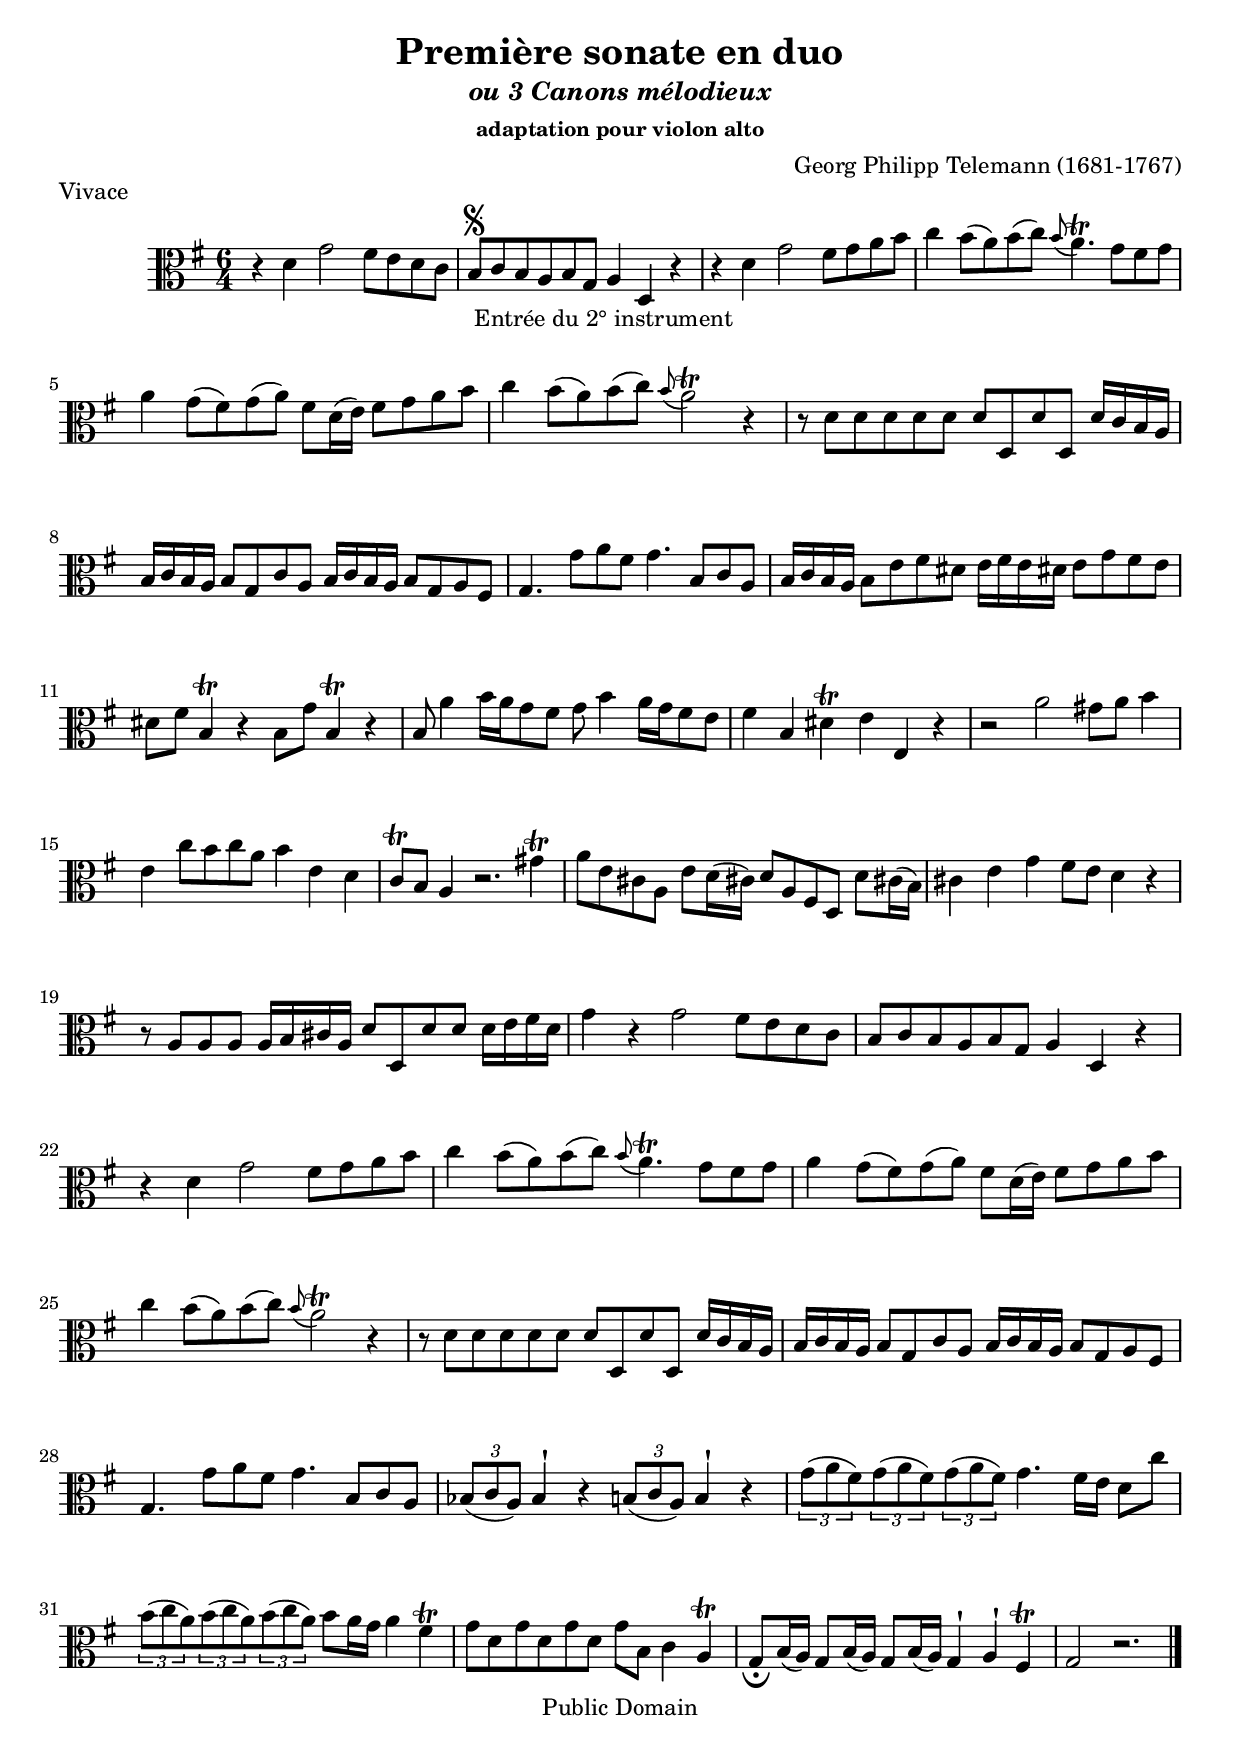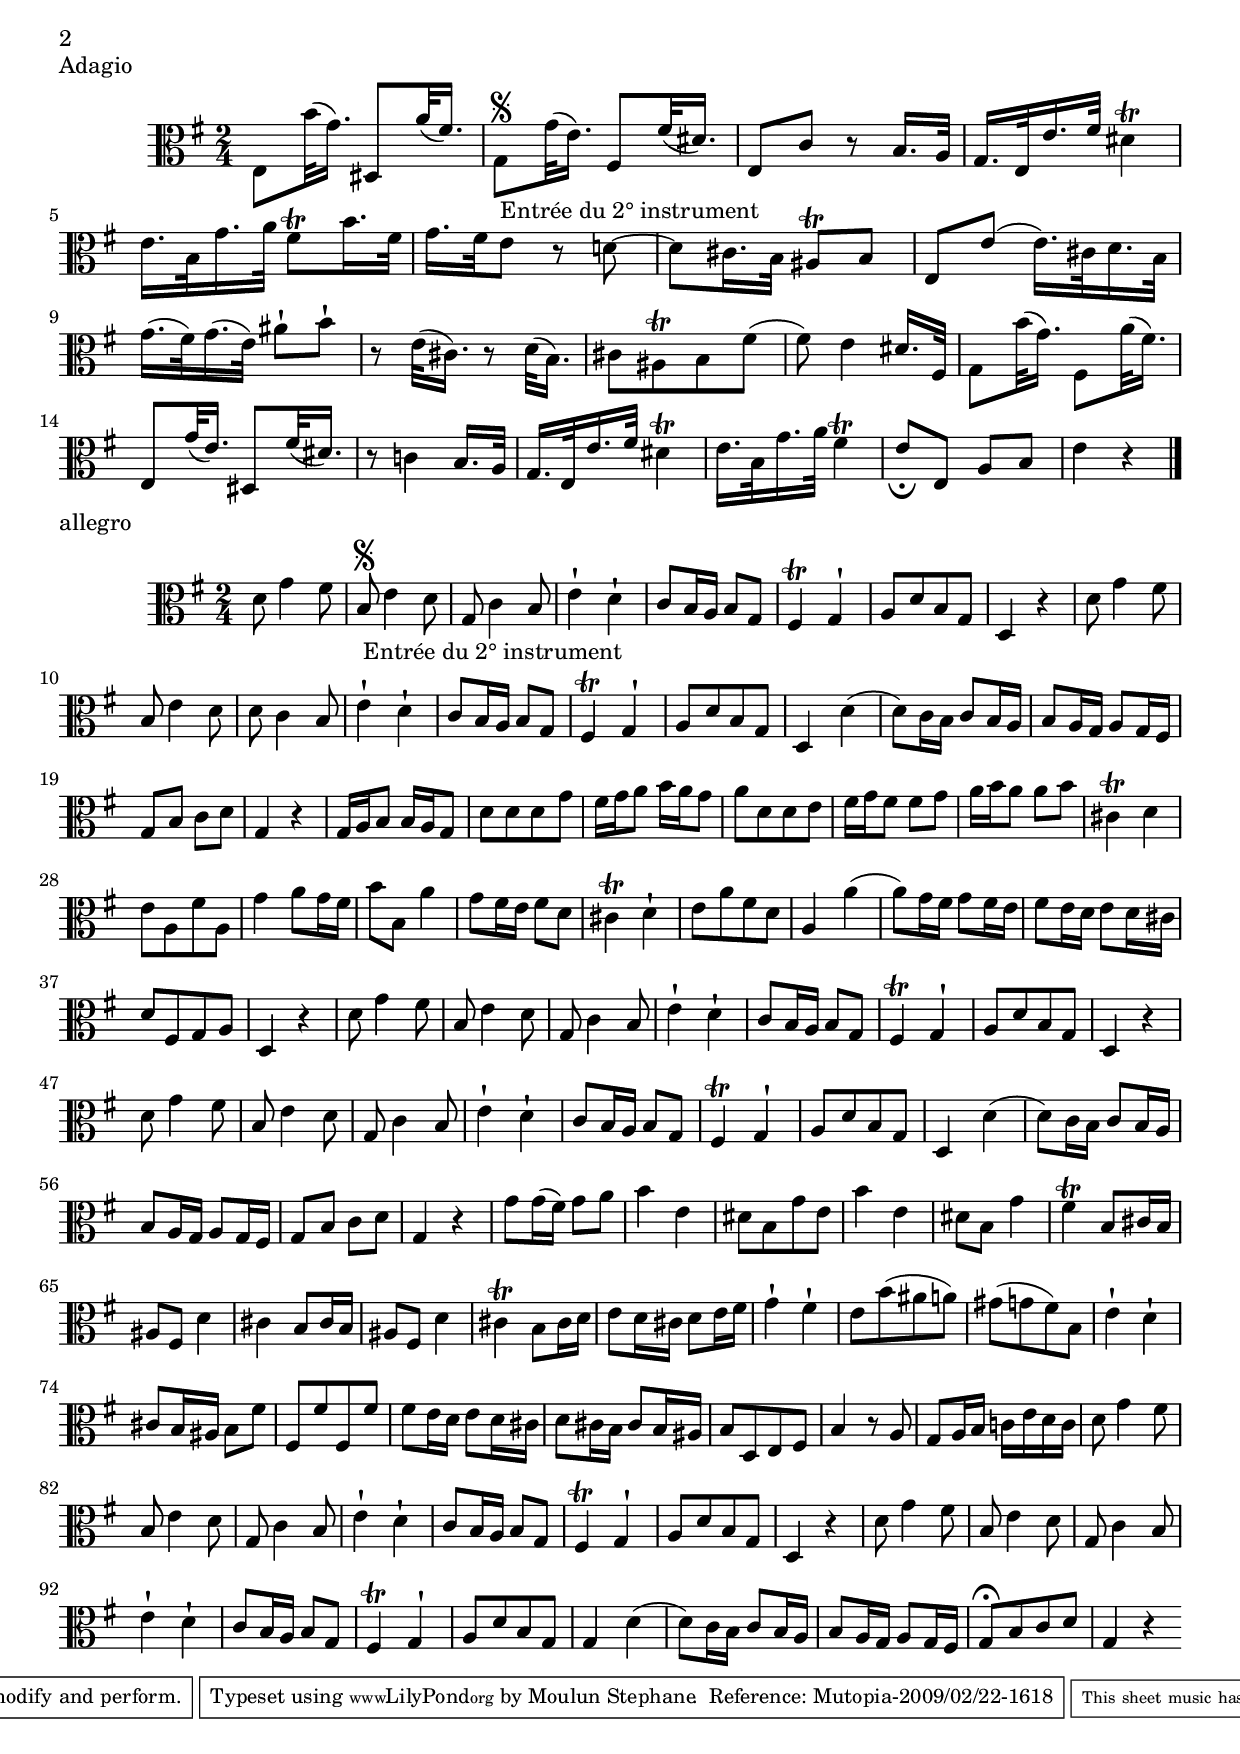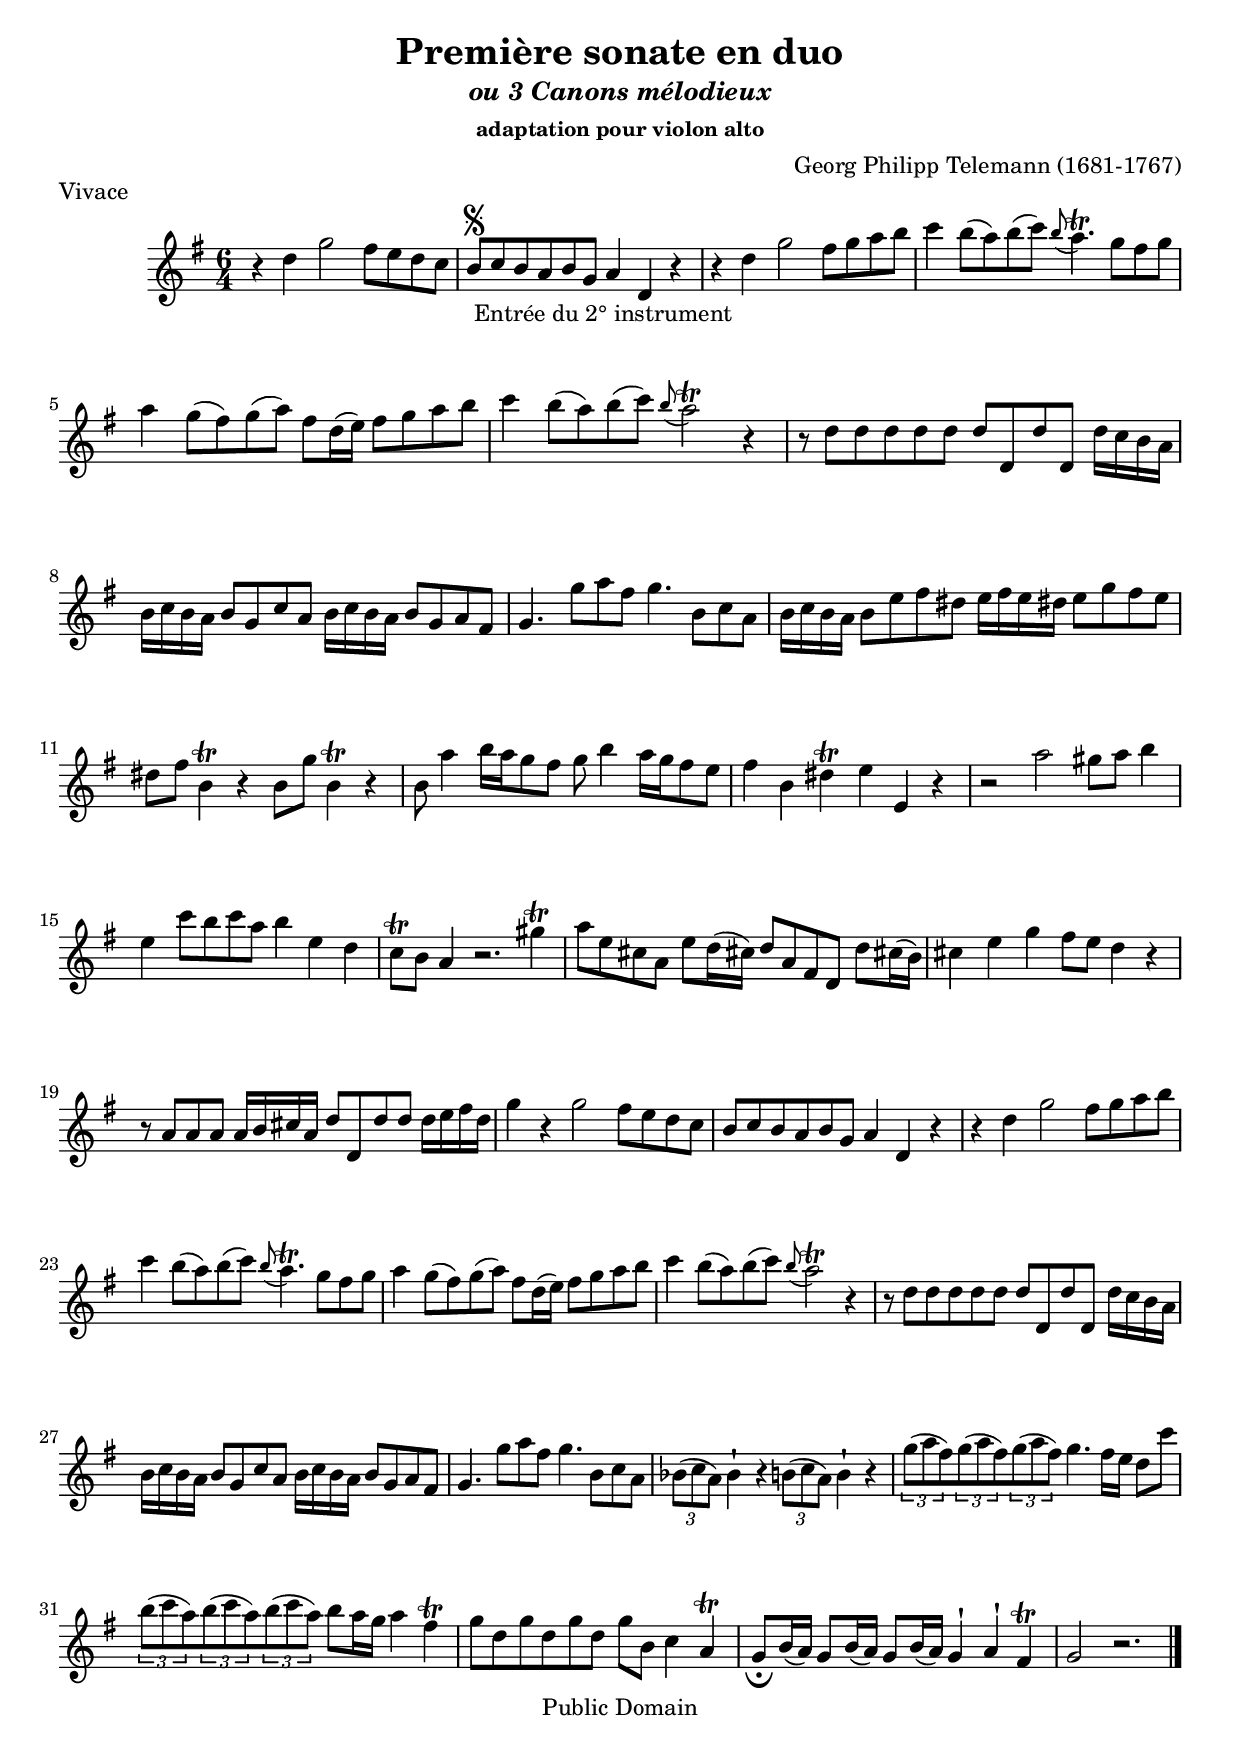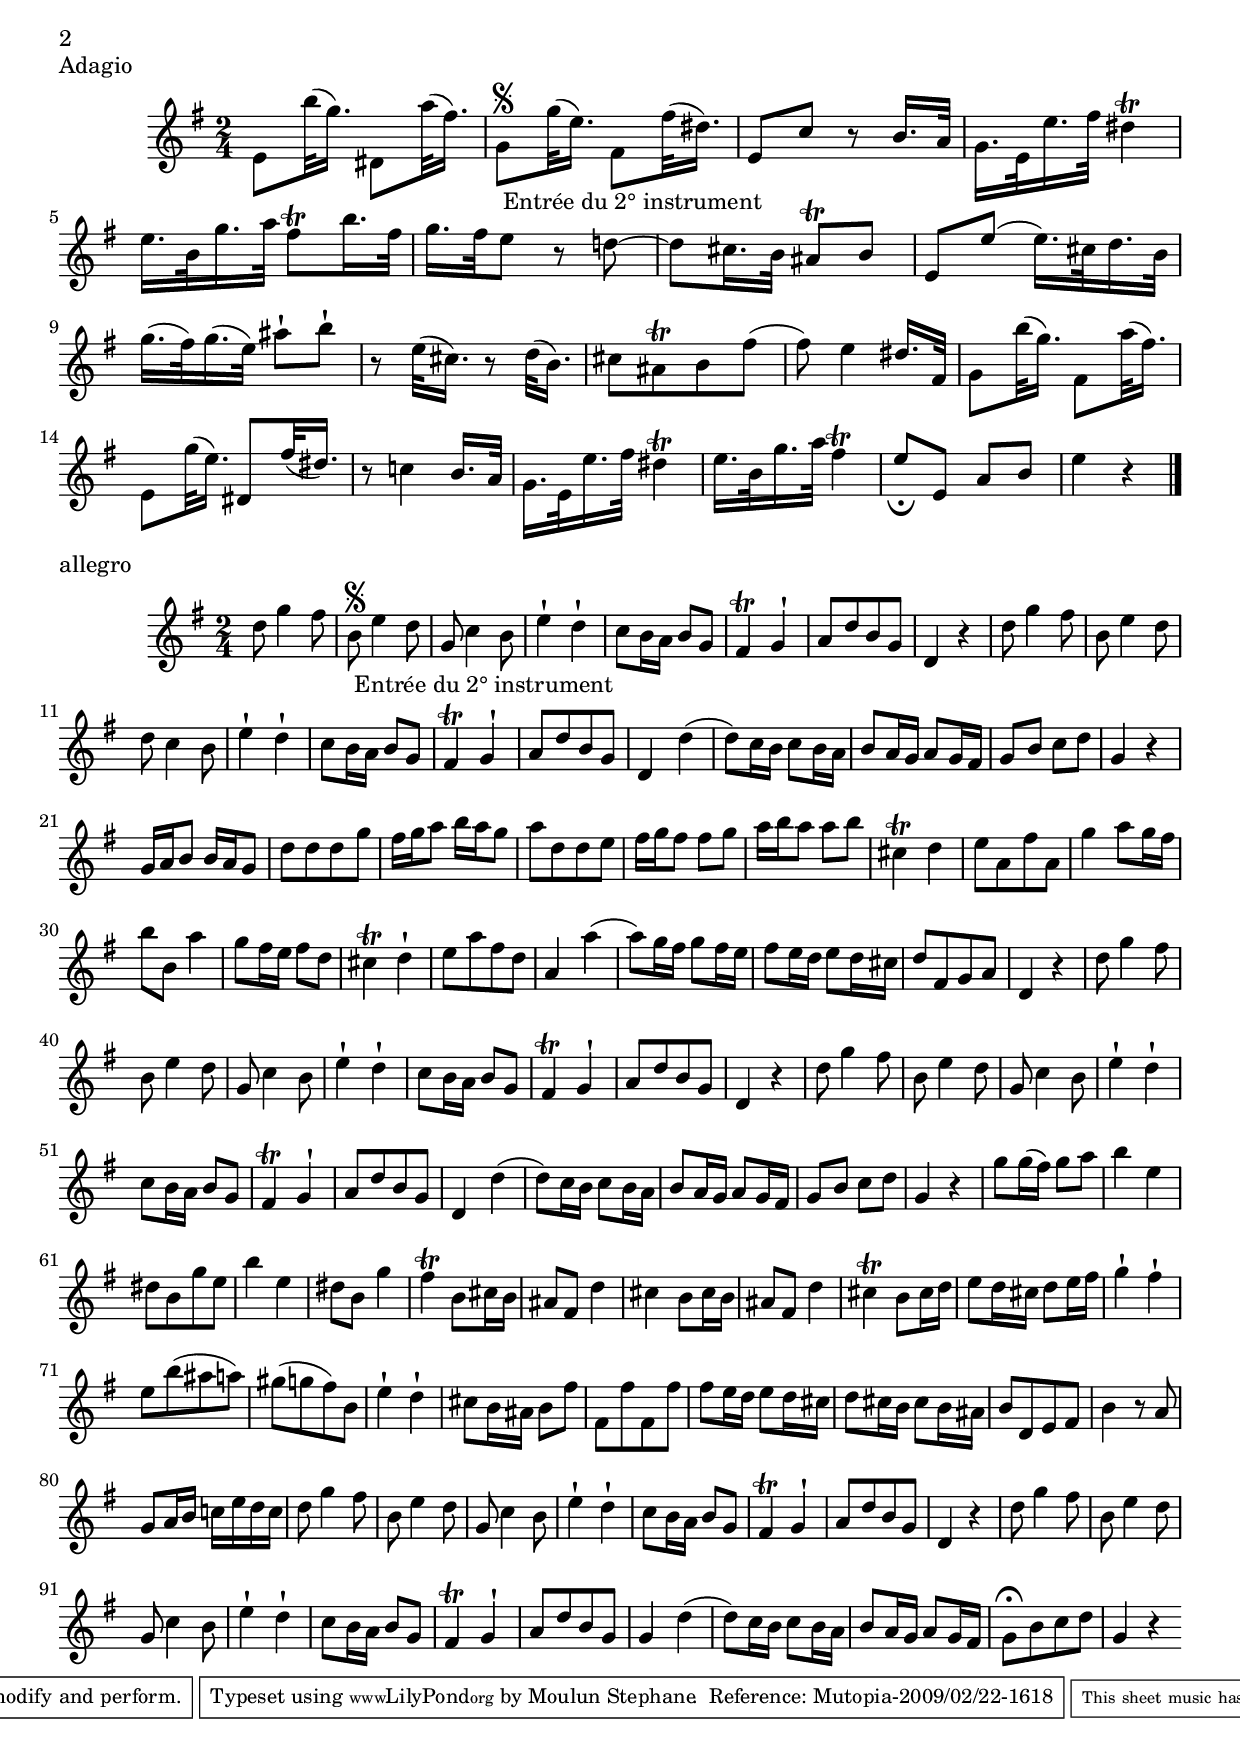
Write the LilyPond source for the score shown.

\version "2.10"


\header {
title = "Première sonate en duo"
subtitle = \markup{\italic "ou 3 Canons mélodieux"}
subsubtitle = "adaptation pour violon alto"
composer = "Georg Philipp Telemann (1681-1767)"
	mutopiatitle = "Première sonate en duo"
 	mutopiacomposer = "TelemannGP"
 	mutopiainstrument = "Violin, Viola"
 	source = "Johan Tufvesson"
	date = "1738"
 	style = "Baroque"
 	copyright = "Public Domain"
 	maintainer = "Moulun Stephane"
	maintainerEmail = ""
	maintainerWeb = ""
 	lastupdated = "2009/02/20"

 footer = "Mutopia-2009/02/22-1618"
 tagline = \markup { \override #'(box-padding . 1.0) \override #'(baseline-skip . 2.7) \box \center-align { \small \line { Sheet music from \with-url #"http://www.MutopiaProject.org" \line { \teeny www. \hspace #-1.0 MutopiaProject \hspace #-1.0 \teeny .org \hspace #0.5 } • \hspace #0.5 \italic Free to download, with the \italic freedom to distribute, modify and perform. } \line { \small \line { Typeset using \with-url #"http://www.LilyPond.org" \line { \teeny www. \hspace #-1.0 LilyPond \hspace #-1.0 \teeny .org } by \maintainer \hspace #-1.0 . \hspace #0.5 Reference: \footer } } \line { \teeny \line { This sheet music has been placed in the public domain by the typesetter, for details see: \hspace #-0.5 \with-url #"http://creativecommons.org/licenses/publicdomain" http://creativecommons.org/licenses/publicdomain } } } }
} %end header

% Cette partition a été trouvée sur l'excellent site de Johan Tufvesson
% dont voici l'adresse : http://www.lysator.liu.se/~tuben/scores/
% et qui m'a donné l'autorisation de traduire en lilypond pour Mutopia.

vivace =  \relative c' {
  \set Staff.midiInstrument = "viola"
  \key g \major
  \time 6/4
  
r4 d4 g2 fis8[ e d c] | b[ \segno _" Entrée du 2° instrument " c b a b g] a4 d, r | r4 d' g2 fis8[ g a b] |
c4 b8([ a) b(c)] \appoggiatura b8 a4.\trill g8[ fis g] | a4 g8([ fis) g( a)] fis[ d16( e)] fis8[ g a b] | c4 b8[( a) b(c)]  \appoggiatura b8 a2\trill r4 |
r8 d,[ d d d d] d[ d, d' d,] d'16[ c b a] | b[ c b a] b8[ g c a] b16[ c b a] b8[ g a fis ] |
g4. g'8[ a fis] g4. b,8[ c a] | b16[ c b a] b8[ e fis dis] e16[ fis e dis! ] e8[ g fis e] | dis[ fis] b,4\trill r4 b8[ g'] b,4\trill r4 |
b8 a'4  b16[ a g8 fis] g8 b4 a16[ g fis8 e] | fis4 b, dis\trill e e, r | r2 a'2 gis8 a b4 |
e,4 c'8[ b c a] b4 e, d | c8\trill b a4 r2. gis'4\trill | a8[ e cis! a] e'8[ d16( cis!)] d8[ a fis d] d'8[ cis!16( b)] |
cis4 e g fis8 e d4 r | r8 a[ a a ] a16[ b cis a] d8[ d, d' d ] d16[ e fis d] | g4 r g2 fis8[ e d c ] |
b8[ c b a b g] a4 d, r | r d' g2 fis8[ g a b] | c4 b8[( a) b( c)]  \appoggiatura b8 a4.\trill g8[ fis g] | a4 g8([ fis) g( a)] fis[ d16( e)] fis8[ g a b] | c4 b8[( a) b(c)]  \appoggiatura b8 a2\trill r4 |r8 d,[ d d d d] d[ d, d' d,] d'16[ c b a] |
b[ c b a] b8[ g c a] b16[ c b a] b8[ g a fis ] | g4. g'8[ a fis] g4. b,8[ c a] | \times 2/3 { bes8( c a )}  bes4 ^\staccatissimo r \times 2/3 { b8( c a) }  b4 ^\staccatissimo r |
\times 2/3 { g'8( a fis) } \times 2/3 { g8( a fis) } \times 2/3 { g8( a fis) } g4. fis16[ e] d8[ c'] | \times 2/3 { b8( c a) }  \times 2/3 { b8( c a) }  \times 2/3 { b8( c a) } b8[ a16 g] a4 fis\trill |
g8 [ d g d g d] g[ b,] c4 a\trill | g8[ _\fermata b16( a)] g8[ b16( a)] g8[ b16( a)] g4 ^\staccatissimo a ^\staccatissimo fis\trill | g2 r2.
\bar "|." \pageBreak
  
}

adagio =  \relative c' {
  \set Staff.midiInstrument = "viola"
  \key g \major
  \time 2/4
 e,8[ b''32( g16.)] dis,8[ a''32( fis16.)] | g,8[ \segno _" Entrée du 2° instrument " g'32( e16.)] fis,8[ fis'32( dis16.)] | e,8 c' r b16. a32 |
 g16.[ e32 e'16. fis32] dis4 \trill ] | e16.[ b32 g'16. a32] fis8[ \trill b16. fis32] |  g16.[ fis32 e8] r d!8~ | d8 [ cis16. b32]  ais8\trill b |
 e,8 e'( e16.)[ cis32 d16. b32] | g'16.[( fis32) g16.( e32)] ais8 ^\staccatissimo b ^\staccatissimo | r8 e,32( cis16.) r8 d32( b16.) | cis8[ ais \trill b fis'( ] |
 fis8) e4 dis16. fis,32 | g8[ b'32( g16.)]  fis,8[ a'32( fis16.)] |  e,8[ g'32( e16.)]  dis,8[ fis'32( dis16.)] | r8 c!4 b16. a32 |
 g16.[ e32 e'16. fis32] dis4\trill | e16.[ b32 g'16. a32] fis4\trill | e8 _\fermata e, a b | e4 r \bar "|."
 
}

allegro =  \relative c' {
  \set Staff.midiInstrument = "viola"
  \key g \major
  \time 2/4
  
d8 g4 fis8 | b,8 \segno _" Entrée du 2° instrument " e4 d8 | g,8 c4 b8 | e4 ^\staccatissimo d ^\staccatissimo | c8[ b16 a] b8 g | fis4 \trill g ^\staccatissimo |
% mesure 7 
a8[ d b g] | d4 r | d'8  g4 fis8 | b, e4 d8 | d8 c4 b8 |  e4 ^\staccatissimo d ^\staccatissimo |
% 13
c8[ b16 a] b8 g | fis4 \trill g ^\staccatissimo | a8[ d b g] | d4 d'( | d8)[ c16 b] c8[ b16 a] | b8[ a16 g] a8[ g16 fis]
% 19
g8 b c d | g,4 r | g16[ a b8] b16[ a g8] | d'8[ d d g] | fis16[ g a8]  b16[ a g8] |
% 24
a8[ d, d e] | fis16[ g fis8] fis g | a16[ b a8] a b | cis,4 \trill d | e8[ a, fis' a,] | g'4 a8[ g16 fis]
% 30
b8 b, a'4 | g8 fis16 e fis8 d | cis4\trill d ^\staccatissimo | e8[ a fis d] | a4 a'( | a8) g16 fis g8 fis16 e |
% 36
fis8 e16 d e8 d16 cis | d8[ fis, g a] | d,4 r | d'8 g4 fis8 | b,8 e4 d8 | g,8 c4 b8 |
% 42 
e4 ^\staccatissimo d ^\staccatissimo | c8 b16 a b8 g | fis4\trill g ^\staccatissimo | a8[ d b g] | d4 r | d'8 g4 fis8 |
% 48 
b,8 e4 d8 | g,8 c4 b8 | e4 ^\staccatissimo d ^\staccatissimo | c8 b16 a b8 g | fis4\trill g ^\staccatissimo | a8[ d b g] | 
% 54
d4 d'( | d8)[ c16 b] c8[ b16 a] | b8[ a16 g] a8[ g16 fis] | g8 b c d | g,4 r | g'8 g16( fis) g8 a |
% 60 
b4 e, | dis8[ b g' e] | b'4 e, | dis8 b g'4| fis\trill b,8 cis16 b | ais8 fis d'4 |
% 66
cis4 b8 cis16 b | ais8 fis d'4 | cis4 \trill  b8 cis16 d | e8 d16 cis d8 e16 fis | g4^\staccatissimo fis^\staccatissimo | e8[ b'(ais a)] |
%72
gis[(g fis) b,] | | e4^\staccatissimo d^\staccatissimo | cis8 b16 ais b8 fis'| fis,8[ fis' fis, fis'] | fis e16 d e8 d16 cis |
% 77
d8 cis16 b cis8 b16 ais | b8[ d, e fis ] |  b4 r8 a | g a16 b c! e d c | d8 g4 fis8 |
% 82
b,8 e4 d8 | g,8 c4 b8 | e4 ^\staccatissimo d ^\staccatissimo | c8 b16 a b8 g | fis4 \trill  g ^\staccatissimo | a8[ d b g] | d4 r |
% 89 
d'8 g4 fis8 | b, e4 d8 | g, c4 b8| e4 ^\staccatissimo d ^\staccatissimo | c8 b16 a b8 g | fis4\trill g ^\staccatissimo |
% 95
a8[ d b g] | g4 d'4( | d8) c16 b c8 b16 a | b8 a16 g a8 g16 fis | g8[ \fermata b c d ] | g,4 r 
\bar".|"

 
}
\paper{
	ragged-last-bottom = ##f
}
\book {
\score {
     { \clef alto \vivace } 
     \layout {  }
	 \header { piece = "Vivace" 
}
		}

    
\score {
     { \clef alto \adagio } 
     \layout {  }
	 \header { piece = "Adagio"
	 }
		}
\score {
     { \clef alto \allegro } 
     \layout {  }
	 \header { piece = "allegro" }
		}
}

\book {
\score {
     {  \clef violin \transpose c c' \vivace } 
     \layout {  }
	 \header { piece = "Vivace" 
}
		}

    
\score {
     { \clef violin \transpose c c' \adagio } 
     \layout {  }
	 \header { piece = "Adagio"
	 }
		}
\score {
     {\clef violin  \transpose c c' \allegro } 
     \layout {  }
	 \header { piece = "allegro" }
		}
}

		
\score {
	      \new StaffGroup <<
          \new Staff << \vivace  >> 
		  \new Staff << {r2 r r \vivace}  >> 
        >>
        \midi { 
		\context { \Score
                   tempoWholesPerMinute = #(ly:make-moment 128 4) }	
			  }
        }		

\score {
	      \new StaffGroup <<
          \new Staff << \adagio  >> 
		  \new Staff << {r2  \adagio}  >> 
        >>
        \midi { 
		\context { \Score
                   tempoWholesPerMinute = #(ly:make-moment 60 4) }	
			  }
        }

\score {
	      \new StaffGroup <<
          \new Staff << \allegro  >> 
		  \new Staff << {r2  \allegro}  >> 
        >>
        \midi { 
		\context { \Score
                   tempoWholesPerMinute = #(ly:make-moment 140 4) }	
			  }
        }
	
